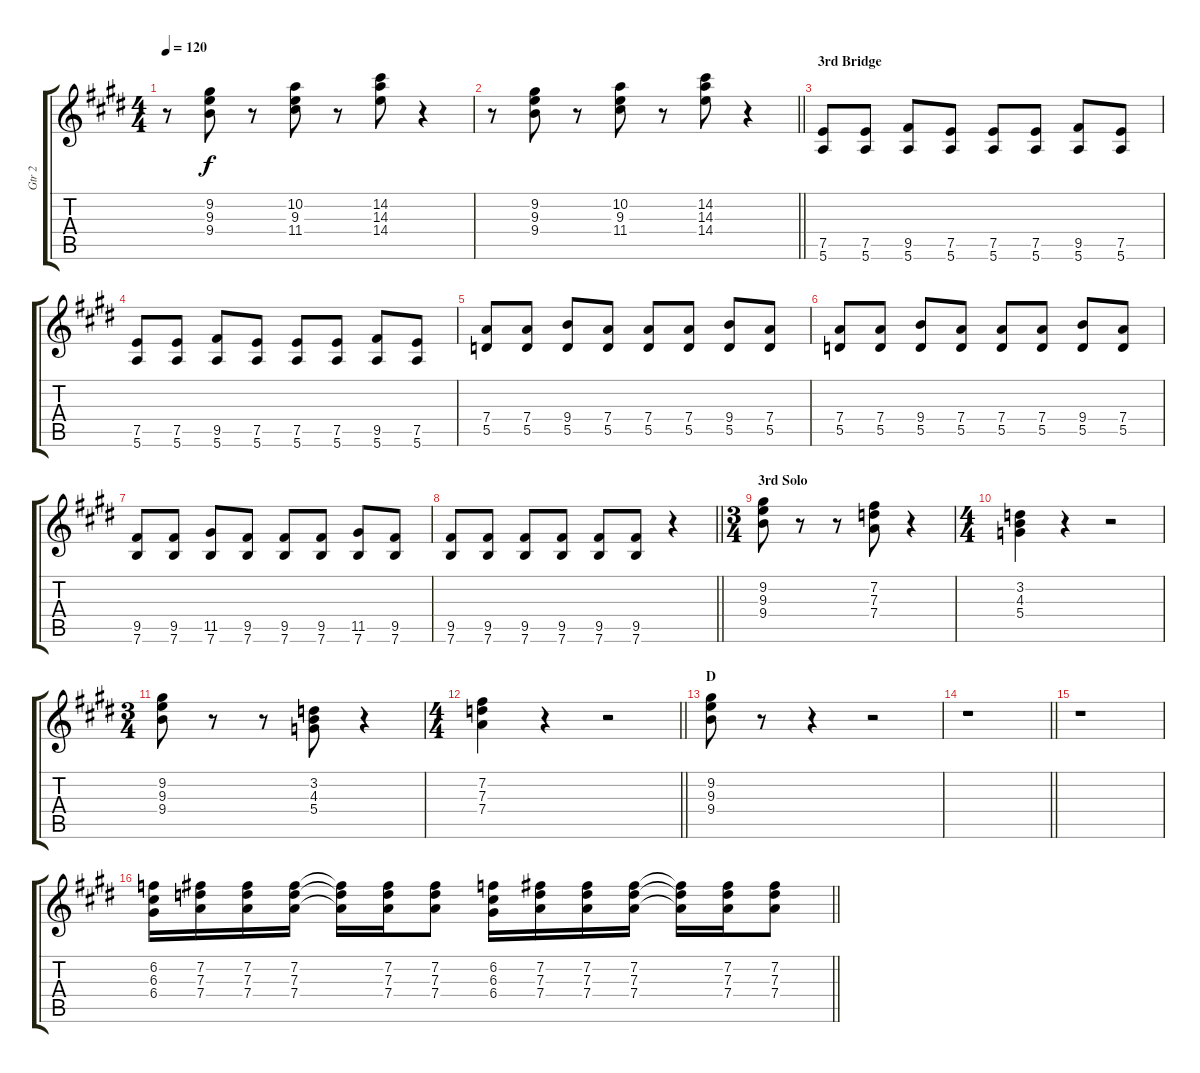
\track ("Gtr 2" "Gtr 2") {instrument distortionguitar}
\staff {score tabs}
\tuning (E4 B3 G3 D3 A2 E2) {hide}
\ts (4 4)
\tempo 120
\clef g2
\ks e
r.8{dy f} (9.2 9.3 9.4).8 r.8 (10.2 9.3 11.4).8 r.8 (14.2 14.3 14.4).8 r.4 |
\barLineRight lightlight
r.8 (9.2 9.3 9.4).8 r.8 (10.2 9.3 11.4).8 r.8 (14.2 14.3 14.4).8 r.4 |
\section ("" "3rd Bridge")
(7.5 5.6).8 (7.5 5.6).8 (9.5 5.6).8 (7.5 5.6).8 (7.5 5.6).8 (7.5 5.6).8 (9.5 5.6).8 (7.5 5.6).8 |
(7.5 5.6).8 (7.5 5.6).8 (9.5 5.6).8 (7.5 5.6).8 (7.5 5.6).8 (7.5 5.6).8 (9.5 5.6).8 (7.5 5.6).8 |
(7.4 5.5).8 (7.4 5.5).8 (9.4 5.5).8 (7.4 5.5).8 (7.4 5.5).8 (7.4 5.5).8 (9.4 5.5).8 (7.4 5.5).8 |
(7.4 5.5).8 (7.4 5.5).8 (9.4 5.5).8 (7.4 5.5).8 (7.4 5.5).8 (7.4 5.5).8 (9.4 5.5).8 (7.4 5.5).8 |
(9.5 7.6).8 (9.5 7.6).8 (11.5 7.6).8 (9.5 7.6).8 (9.5 7.6).8 (9.5 7.6).8 (11.5 7.6).8 (9.5 7.6).8 |
\barLineRight lightlight
(9.5 7.6).8 (9.5 7.6).8 (9.5 7.6).8 (9.5 7.6).8 (9.5 7.6).8 (9.5 7.6).8 r.4 |
\ts (3 4)
\section ("" "3rd Solo")
(9.2 9.3 9.4).8 r.8 r.8 (7.2 7.3 7.4).8 r.4 |
\ts (4 4)
(3.2 4.3 5.4).4 r.4 r.2 |
\ts (3 4)
(9.2 9.3 9.4).8 r.8 r.8 (3.2 4.3 5.4).8 r.4 |
\ts (4 4)
\barLineRight lightlight
(7.2 7.3 7.4).4 r.4 r.2 |
\section ("" "D")
(9.2 9.3 9.4).8 r.8 r.4 r.2 |
\barLineRight lightlight
r.1 |
r.1 |
\barLineRight lightlight
(6.2 6.3 6.4).16 (7.2 7.3 7.4).16 (7.2 7.3 7.4).16 (7.2 7.3 7.4).16 (7.2{t} 7.3{t} 7.4{t}).16 (7.2 7.3 7.4).16 (7.2 7.3 7.4).8 (6.2 6.3 6.4).16 (7.2 7.3 7.4).16 (7.2 7.3 7.4).16 (7.2 7.3 7.4).16 (7.2{t} 7.3{t} 7.4{t}).16 (7.2 7.3 7.4).16 (7.2 7.3 7.4).8
